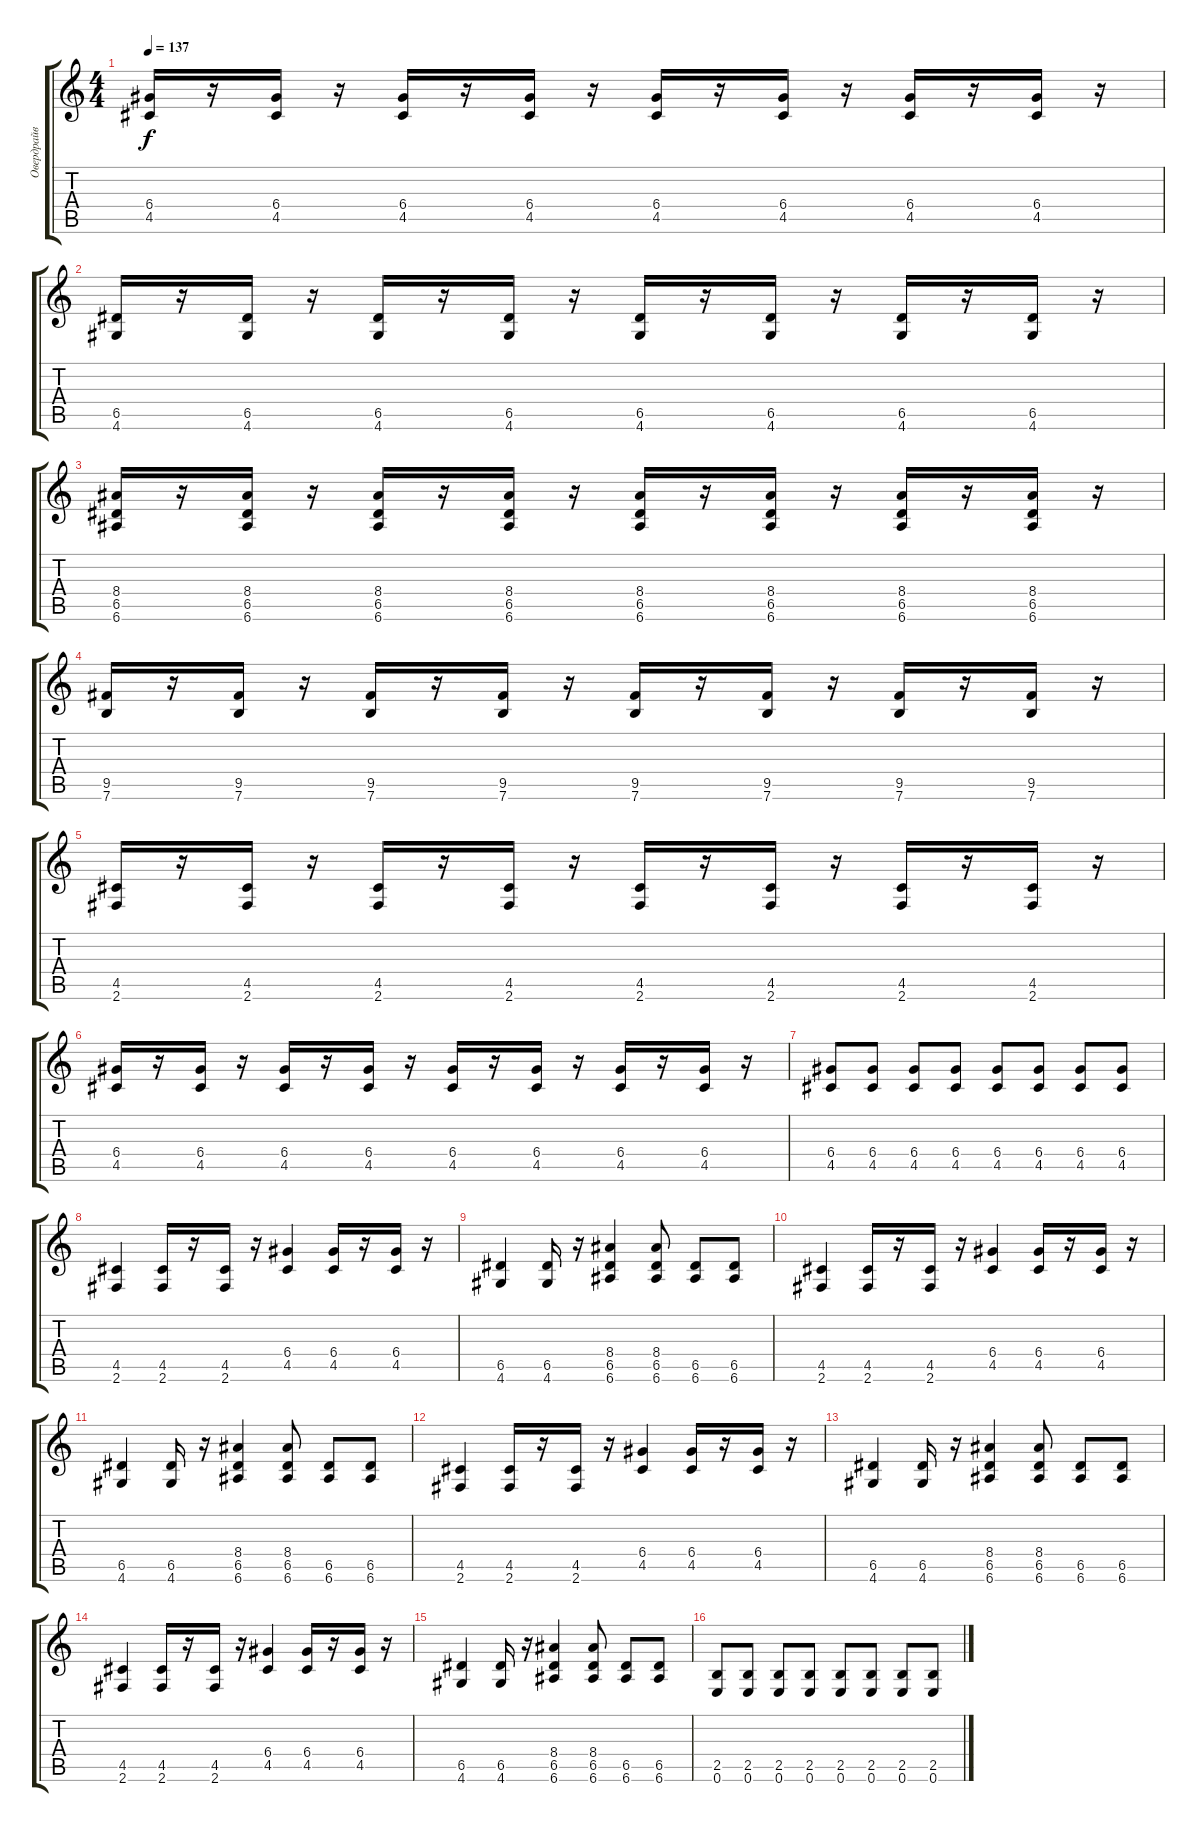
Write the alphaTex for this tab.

\track ("Овердрайв" "Овердрайв") {instrument overdrivenguitar}
\staff {score tabs}
\tuning (E4 B3 G3 D3 A2 E2) {hide}
\ts (4 4)
\tempo 137
\clef g2
\ks c
(6.4 4.5).16{dy f} r.16 (6.4 4.5).16 r.16 (6.4 4.5).16 r.16 (6.4 4.5).16 r.16 (6.4 4.5).16 r.16 (6.4 4.5).16 r.16 (6.4 4.5).16 r.16 (6.4 4.5).16 r.16 |
(6.5 4.6).16 r.16 (6.5 4.6).16 r.16 (6.5 4.6).16 r.16 (6.5 4.6).16 r.16 (6.5 4.6).16 r.16 (6.5 4.6).16 r.16 (6.5 4.6).16 r.16 (6.5 4.6).16 r.16 |
(8.4 6.5 6.6).16 r.16 (8.4 6.5 6.6).16 r.16 (8.4 6.5 6.6).16 r.16 (8.4 6.5 6.6).16 r.16 (8.4 6.5 6.6).16 r.16 (8.4 6.5 6.6).16 r.16 (8.4 6.5 6.6).16 r.16 (8.4 6.5 6.6).16 r.16 |
(9.5 7.6).16 r.16 (9.5 7.6).16 r.16 (9.5 7.6).16 r.16 (9.5 7.6).16 r.16 (9.5 7.6).16 r.16 (9.5 7.6).16 r.16 (9.5 7.6).16 r.16 (9.5 7.6).16 r.16 |
(4.5 2.6).16 r.16 (4.5 2.6).16 r.16 (4.5 2.6).16 r.16 (4.5 2.6).16 r.16 (4.5 2.6).16 r.16 (4.5 2.6).16 r.16 (4.5 2.6).16 r.16 (4.5 2.6).16 r.16 |
(6.4 4.5).16 r.16 (6.4 4.5).16 r.16 (6.4 4.5).16 r.16 (6.4 4.5).16 r.16 (6.4 4.5).16 r.16 (6.4 4.5).16 r.16 (6.4 4.5).16 r.16 (6.4 4.5).16 r.16 |
(6.4 4.5).8 (6.4 4.5).8 (6.4 4.5).8 (6.4 4.5).8 (6.4 4.5).8 (6.4 4.5).8 (6.4 4.5).8 (6.4 4.5).8 |
(4.5 2.6).4 (4.5 2.6).16 r.16 (4.5 2.6).16 r.16 (6.4 4.5).4 (6.4 4.5).16 r.16 (6.4 4.5).16 r.16 |
(6.5 4.6).4 (6.5 4.6).16 r.16 (8.4 6.5 6.6).4 (8.4 6.5 6.6).8 (6.5 6.6).8 (6.5 6.6).8 |
(4.5 2.6).4 (4.5 2.6).16 r.16 (4.5 2.6).16 r.16 (6.4 4.5).4 (6.4 4.5).16 r.16 (6.4 4.5).16 r.16 |
(6.5 4.6).4 (6.5 4.6).16 r.16 (8.4 6.5 6.6).4 (8.4 6.5 6.6).8 (6.5 6.6).8 (6.5 6.6).8 |
(4.5 2.6).4 (4.5 2.6).16 r.16 (4.5 2.6).16 r.16 (6.4 4.5).4 (6.4 4.5).16 r.16 (6.4 4.5).16 r.16 |
(6.5 4.6).4 (6.5 4.6).16 r.16 (8.4 6.5 6.6).4 (8.4 6.5 6.6).8 (6.5 6.6).8 (6.5 6.6).8 |
(4.5 2.6).4 (4.5 2.6).16 r.16 (4.5 2.6).16 r.16 (6.4 4.5).4 (6.4 4.5).16 r.16 (6.4 4.5).16 r.16 |
(6.5 4.6).4 (6.5 4.6).16 r.16 (8.4 6.5 6.6).4 (8.4 6.5 6.6).8 (6.5 6.6).8 (6.5 6.6).8 |
(2.5 0.6).8 (2.5 0.6).8 (2.5 0.6).8 (2.5 0.6).8 (2.5 0.6).8 (2.5 0.6).8 (2.5 0.6).8 (2.5 0.6).8
